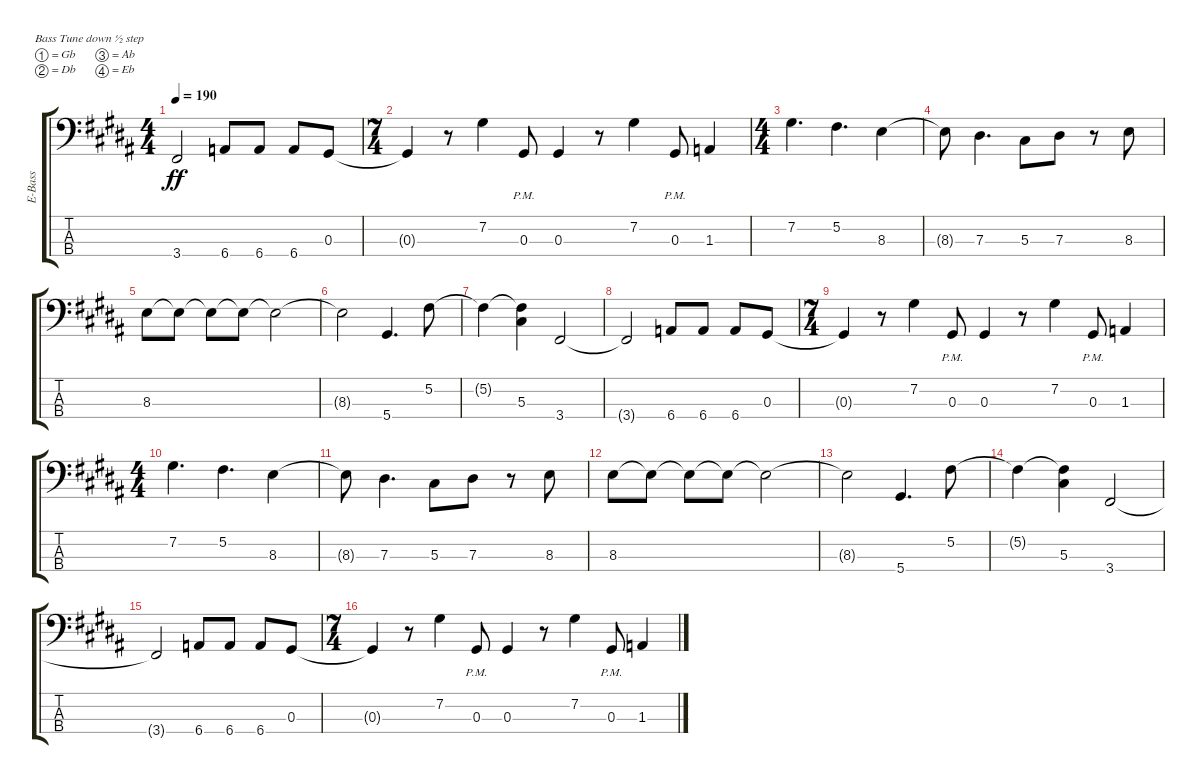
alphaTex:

\bracketExtendMode groupsimilarinstruments
\otherSystemsTrackNameOrientation horizontal
\track ("Electric Bass" "E-Bass") {instrument electricbassfinger}
\staff {score tabs}
\tuning (Gb2 Db2 Ab1 Eb1)
\ts (4 4)
\tempo 190
\clef f4
\ks b
3.4{t acc forcenatural}.2{dy ff beam Up} 6.4{acc b}.8{beam Up} 6.4{acc b}.8{beam Up} 6.4{acc b}.8{beam Up} 0.3{acc forcenatural}.8{beam Up} |
\ts (7 4)
0.3{t acc forcenatural}.4{beam Up} r.8{beam Up} 7.2{acc forcenatural}.4{beam Down} 0.3{pm acc forcenatural}.8{beam Up} 0.3{acc forcenatural}.4{beam Up} r.8{beam Up} 7.2{acc forcenatural}.4{beam Down} 0.3{pm acc forcenatural}.8{beam Up} 1.3{acc b}.4{beam Up} |
\ts (4 4)
7.2{acc forcenatural}.4{d beam Down} 5.2{acc forcenatural}.4{d beam Down} 8.3{acc forcenatural}.4{beam Down} |
8.3{t acc forcenatural}.8{beam Down} 7.3{acc forcenatural}.4{d beam Down} 5.3{acc forcenatural}.8{beam Down} 7.3{acc forcenatural}.8{beam Down} r.8{beam Down} 8.3{acc forcenatural}.8{beam Down} |
8.3{acc forcenatural}.8{beam Down} 8.3{t acc forcenatural}.8{beam Down} 8.3{t acc forcenatural}.8{beam Down} 8.3{t acc forcenatural}.8{beam Down} 8.3{t acc forcenatural}.2{beam Down} |
8.3{t acc forcenatural}.2{beam Down} 5.4{acc forcenatural}.4{d beam Up} 5.2{acc forcenatural}.8{beam Down} |
5.2{t acc forcenatural}.4{beam Down} (5.3{acc forcenatural} 5.2{t acc forcenatural}).4{beam Down} 3.4{acc forcenatural}.2{beam Up} |
3.4{t acc forcenatural}.2{beam Up} 6.4{acc b}.8{beam Up} 6.4{acc b}.8{beam Up} 6.4{acc b}.8{beam Up} 0.3{acc forcenatural}.8{beam Up} |
\ts (7 4)
0.3{t acc forcenatural}.4{beam Up} r.8{beam Up} 7.2{acc forcenatural}.4{beam Down} 0.3{pm acc forcenatural}.8{beam Up} 0.3{acc forcenatural}.4{beam Up} r.8{beam Up} 7.2{acc forcenatural}.4{beam Down} 0.3{pm acc forcenatural}.8{beam Up} 1.3{acc b}.4{beam Up} |
\ts (4 4)
7.2{acc forcenatural}.4{d beam Down} 5.2{acc forcenatural}.4{d beam Down} 8.3{acc forcenatural}.4{beam Down} |
8.3{t acc forcenatural}.8{beam Down} 7.3{acc forcenatural}.4{d beam Down} 5.3{acc forcenatural}.8{beam Down} 7.3{acc forcenatural}.8{beam Down} r.8{beam Down} 8.3{acc forcenatural}.8{beam Down} |
8.3{acc forcenatural}.8{beam Down} 8.3{t acc forcenatural}.8{beam Down} 8.3{t acc forcenatural}.8{beam Down} 8.3{t acc forcenatural}.8{beam Down} 8.3{t acc forcenatural}.2{beam Down} |
8.3{t acc forcenatural}.2{beam Down} 5.4{acc forcenatural}.4{d beam Up} 5.2{acc forcenatural}.8{beam Down} |
5.2{t acc forcenatural}.4{beam Down} (5.3{acc forcenatural} 5.2{t acc forcenatural}).4{beam Down} 3.4{acc forcenatural}.2{beam Up} |
3.4{t acc forcenatural}.2{beam Up} 6.4{acc b}.8{beam Up} 6.4{acc b}.8{beam Up} 6.4{acc b}.8{beam Up} 0.3{acc forcenatural}.8{beam Up} |
\ts (7 4)
0.3{t acc forcenatural}.4{beam Up} r.8{beam Up} 7.2{acc forcenatural}.4{beam Down} 0.3{pm acc forcenatural}.8{beam Up} 0.3{acc forcenatural}.4{beam Up} r.8{beam Up} 7.2{acc forcenatural}.4{beam Down} 0.3{pm acc forcenatural}.8{beam Up} 1.3{acc b}.4{beam Up}
